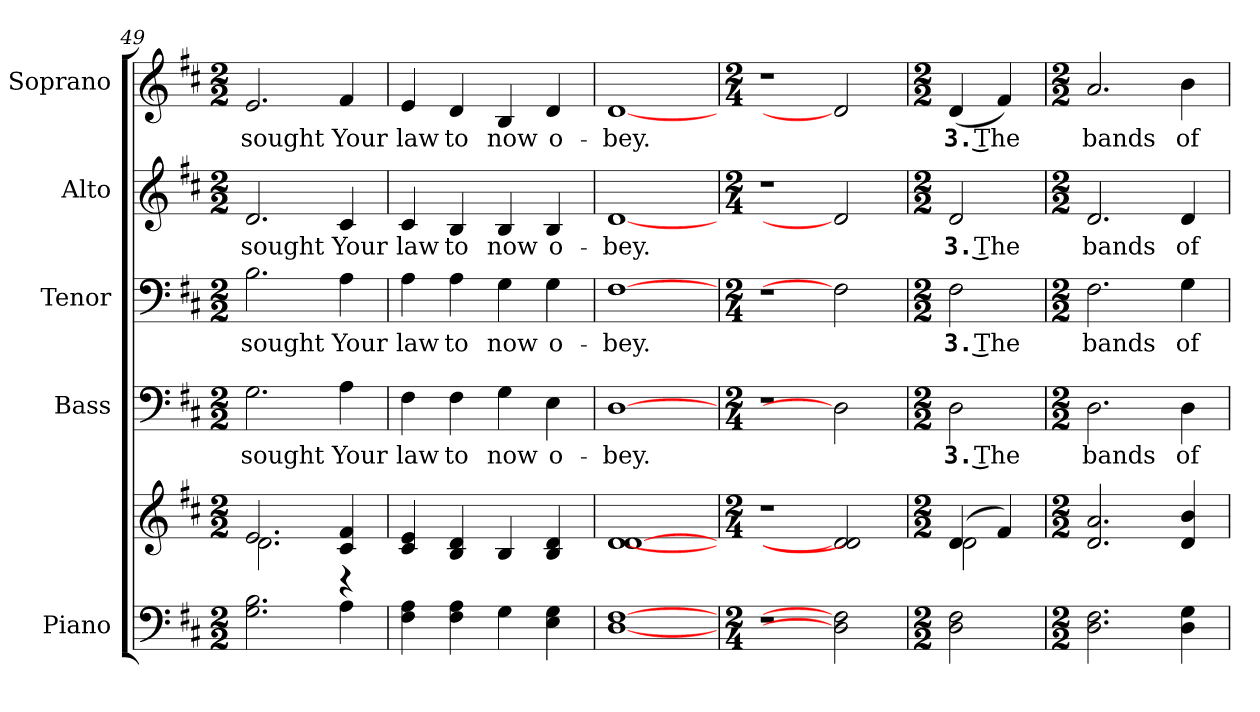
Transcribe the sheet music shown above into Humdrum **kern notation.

**kern	**kern	**kern	**text	**kern	**text	**kern	**text	**kern	**text
*part5	*part5	*part4	*part4	*part3	*part3	*part2	*part2	*part1	*part1
*staff6	*staff5	*staff4	*staff4	*staff3	*staff3	*staff2	*staff2	*staff1	*staff1
*I"Piano	*	*I"Bass	*	*I"Tenor	*	*I"Alto	*	*I"Soprano	*
*I'Pno.	*	*I'B.	*	*I'T.	*	*I'A.	*	*I'S.	*
*clefF4	*clefG2	*clefF4	*	*clefF4	*	*clefG2	*	*clefG2	*
*k[f#c#]	*k[f#c#]	*k[f#c#]	*	*k[f#c#]	*	*k[f#c#]	*	*k[f#c#]	*
*D:	*D:	*D:	*	*D:	*	*D:	*	*D:	*
*M2/2	*M2/2	*M2/2	*	*M2/2	*	*M2/2	*	*M2/2	*
=49	=49	=49	=49	=49	=49	=49	=49	=49	=49
*	*^	*	*	*	*	*	*	*	*
!	!	!	!	!LO:LY:b:color=#000000	!	!	!	!	!	!
!	!	!	!	!	!	!LO:LY:b:color=#000000	!	!	!	!
!	!	!	!	!	!	!	!	!LO:LY:b:color=#000000	!	!
!	!	!	!	!	!	!	!	!	!	!LO:LY:b:color=#000000
2.Gi\ 2.Bi	2.ei/	2.di\	2.Gi\	sought	2.Bi\	sought	2.di/	sought	2.ei/	sought
!	!	!	!	!LO:LY:b:color=#000000	!	!	!	!	!	!
!	!	!	!	!	!	!LO:LY:b:color=#000000	!	!	!	!
!	!	!	!	!	!	!	!	!LO:LY:b:color=#000000	!	!
!	!	!	!	!	!	!	!	!	!	!LO:LY:b:color=#000000
4Ai\	4c#i/ 4f#i	4r	4Ai\	Your	4Ai\	Your	4c#i/	Your	4f#i/	Your
*	*v	*v	*	*	*	*	*	*	*	*
=50	=50	=50	=50	=50	=50	=50	=50	=50	=50
*	*^	*	*	*	*	*	*	*	*
!	!	!	!	!LO:LY:b:color=#000000	!	!	!	!	!	!
*	*v	*v	*	*	*	*	*	*	*	*
*	*^	*	*	*	*	*	*	*	*
!	!	!	!	!	!	!LO:LY:b:color=#000000	!	!	!	!
*	*v	*v	*	*	*	*	*	*	*	*
*	*^	*	*	*	*	*	*	*	*
!	!	!	!	!	!	!	!	!LO:LY:b:color=#000000	!	!
*	*v	*v	*	*	*	*	*	*	*	*
*	*^	*	*	*	*	*	*	*	*
!	!	!	!	!	!	!	!	!	!	!LO:LY:b:color=#000000
*	*v	*v	*	*	*	*	*	*	*	*
4F#i\ 4Ai	4c#i/ 4ei	4F#i\	law	4Ai\	law	4c#i/	law	4ei/	law
!	!	!	!LO:LY:b:color=#000000	!	!	!	!	!	!
!	!	!	!	!	!LO:LY:b:color=#000000	!	!	!	!
!	!	!	!	!	!	!	!LO:LY:b:color=#000000	!	!
!	!	!	!	!	!	!	!	!	!LO:LY:b:color=#000000
4F#i\ 4Ai	4Bi/ 4di	4F#i\	to	4Ai\	to	4Bi/	to	4di/	to
!	!	!	!LO:LY:b:color=#000000	!	!	!	!	!	!
!	!	!	!	!	!LO:LY:b:color=#000000	!	!	!	!
!	!	!	!	!	!	!	!LO:LY:b:color=#000000	!	!
!	!	!	!	!	!	!	!	!	!LO:LY:b:color=#000000
4Gi\	4Bi/	4Gi\	now	4Gi\	now	4Bi/	now	4Bi/	now
!	!	!	!LO:LY:b:color=#000000	!	!	!	!	!	!
!	!	!	!	!	!LO:LY:b:color=#000000	!	!	!	!
!	!	!	!	!	!	!	!LO:LY:b:color=#000000	!	!
!	!	!	!	!	!	!	!	!	!LO:LY:b:color=#000000
4Ei\ 4Gi	4Bi/ 4di	4Ei\	o-	4Gi\	o-	4Bi/	o-	4di/	o-
=51	=51	=51	=51	=51	=51	=51	=51	=51	=51
!	!	!	!LO:LY:b:color=#000000	!	!	!	!	!	!
!	!	!	!	!	!LO:LY:b:color=#000000	!	!	!	!
!	!	!	!	!	!	!	!LO:LY:b:color=#000000	!	!
!	!	!	!	!	!	!	!	!	!LO:LY:b:color=#000000
[1Di [1F#i	[1di [1di	[1Di	-bey.	[1F#i	-bey.	[1di	-bey.	[1di	-bey.
!!LO:PB:g=z
=52	=52	=52	=52	=52	=52	=52	=52	=52	=52
*M2/4	*M2/4	*M2/4	*	*M2/4	*	*M2/4	*	*M2/4	*
!LO:N:vis=1	!LO:N:vis=1	!LO:N:vis=1	!	!LO:N:vis=1	!	!LO:N:vis=1	!	!LO:N:vis=1	!
2r	2r	2r	.	2r	.	2r	.	2r	.
2Di] 2F#i]	2di] 2di]	2Di]	.	2F#i]	.	2di]	.	2di]	.
=53	=53	=53	=53	=53	=53	=53	=53	=53	=53
*M2/2	*M2/2	*M2/2	*	*M2/2	*	*M2/2	*	*M2/2	*
*	*^	*	*	*	*	*	*	*	*
!	!	!	!	!LO:LY:b:color=#000000	!	!	!	!	!	!
!	!	!	!	!	!	!LO:LY:b:color=#000000	!	!	!	!
!	!	!	!	!	!	!	!	!LO:LY:b:color=#000000	!	!
!	!	!	!	!	!	!	!	!	!	!LO:LY:b:color=#000000
2Di\ 2F#i	(4di/	2di\	2Di\	3. The	2F#i\	3. The	2di/	3. The	(4di/	3. The
.	4f#i/)	.	.	.	.	.	.	.	4f#i/)	.
*	*v	*v	*	*	*	*	*	*	*	*
=54	=54	=54	=54	=54	=54	=54	=54	=54	=54
*M2/2	*M2/2	*M2/2	*	*M2/2	*	*M2/2	*	*M2/2	*
!	!	!	!LO:LY:b:color=#000000	!	!	!	!	!	!
!	!	!	!	!	!LO:LY:b:color=#000000	!	!	!	!
!	!	!	!	!	!	!	!LO:LY:b:color=#000000	!	!
!	!	!	!	!	!	!	!	!	!LO:LY:b:color=#000000
2.Di\ 2.F#i	2.di/ 2.ai	2.Di\	bands	2.F#i\	bands	2.di/	bands	2.ai/	bands
!	!	!	!LO:LY:b:color=#000000	!	!	!	!	!	!
!	!	!	!	!	!LO:LY:b:color=#000000	!	!	!	!
!	!	!	!	!	!	!	!LO:LY:b:color=#000000	!	!
!	!	!	!	!	!	!	!	!	!LO:LY:b:color=#000000
4Di\ 4Gi	4di/ 4bi	4Di\	of	4Gi\	of	4di/	of	4bi\	of
=	=	=	=	=	=	=	=	=	=
*-	*-	*-	*-	*-	*-	*-	*-	*-	*-
